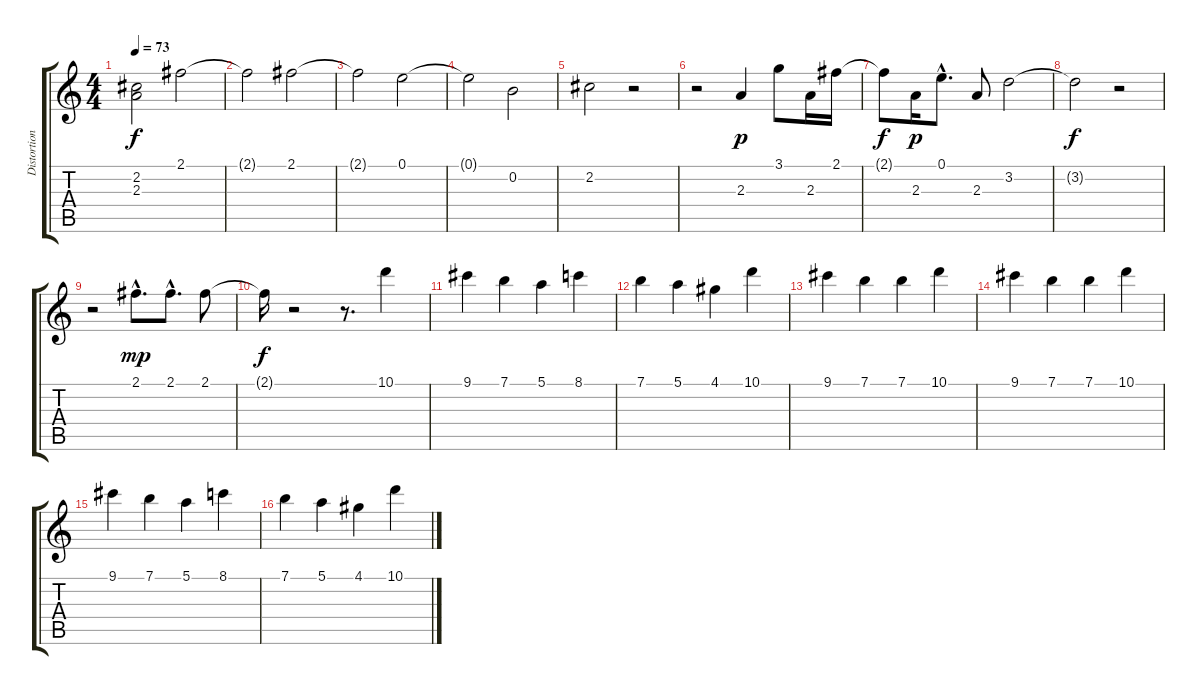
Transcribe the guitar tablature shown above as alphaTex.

\track ("Distortion Guitar" "Distortion") {instrument distortionguitar}
\staff {score tabs}
\tuning (E4 B3 G3 D3 A2 E2) {hide}
\ts (4 4)
\tempo 73
\clef g2
\ks c
(2.2 2.3).2{dy f} 2.1.2 |
2.1{t}.2 2.1.2 |
2.1{t}.2 0.1.2 |
0.1{t}.2 0.2.2 |
2.2.2 r.2 |
r.2 2.3.4{dy p} 3.1.8 2.3.16 2.1.16 |
2.1{t}.8{dy f} 2.3.16{dy p} 0.1{hac}.8{d} 2.3.8 3.2.2 |
3.2{t}.2{dy f} r.2 |
r.2 2.1{hac}.8{d dy mp} 2.1{hac}.8{d} 2.1.8 |
2.1{t}.16{dy f} r.2 r.8{d} 10.1.4 |
9.1.4 7.1.4 5.1.4 8.1.4 |
7.1.4 5.1.4 4.1.4 10.1.4 |
9.1.4 7.1.4 7.1.4 10.1.4 |
9.1.4 7.1.4 7.1.4 10.1.4 |
9.1.4 7.1.4 5.1.4 8.1.4 |
7.1.4 5.1.4 4.1.4 10.1.4
